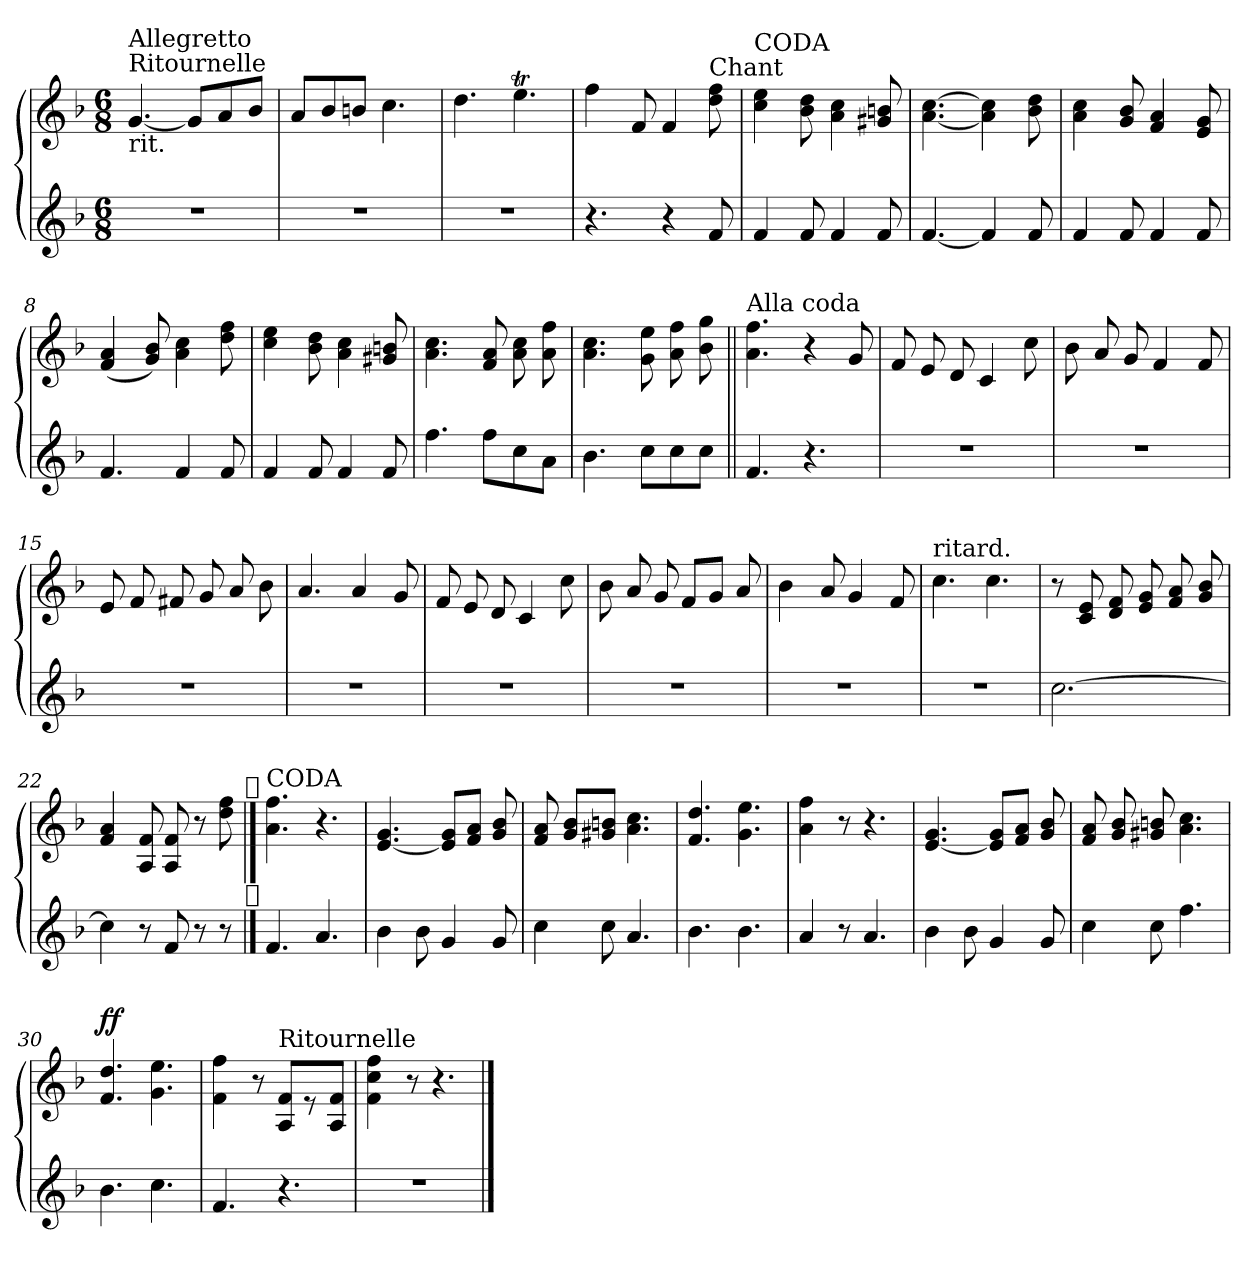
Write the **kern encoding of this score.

**kern	**kern	**dynam
*part2	*part1	*part1
*staff2	*staff1	*staff1
*clefG2	*clefG2	*
*k[b-]	*k[b-]	*
*F:	*F:	*
*M6/8	*M6/8	*
=1	=1	=1
!	!LO:TX:a:t=Ritournelle	!
!	!LO:TX:a:t=Allegretto	!
!	!LO:TX:b:t=rit.	!
!LO:N:vis=2	!	!
2.r	[4.g/	.
.	8g/L]	.
.	8a/	.
.	8b-/J	.
=2	=2	=2
!LO:N:vis=2	!	!
2.r	8a/L	.
.	8b-/	.
.	8bn/J	.
.	4.cc\	.
=3	=3	=3
!LO:N:vis=2	!	!
2.r	4.dd\	.
.	4.eet\	.
=4	=4	=4
4.r	4ff\	.
.	8f/	.
4r	4f/	.
!	!LO:TX:a:t=Chant	!
8f/	8dd\ 8ff\	.
=5	=5	=5
!	!LO:TX:a:t=CODA	!
4f/	4cc\ 4ee\	.
8f/	8b-\ 8dd\	.
4f/	4a\ 4cc\	.
8f/	8g#X/ 8bn/	.
=6	=6	=6
[4.f/	[4.a\ [4.cc\	.
4f/]	4a]\ 4cc]\	.
8f/	8b-\ 8dd\	.
!!LO:LB:g=z
=7	=7	=7
4f/	4a\ 4cc\	.
8f/	8g/ 8b-/	.
4f/	4f/ 4a/	.
8f/	8e/ 8g/	.
=8	=8	=8
4.f/	(<4f/ 4a/	.
.	8g/ 8b-/)	.
4f/	4a\ 4cc\	.
8f/	8dd\ 8ff\	.
=9	=9	=9
4f/	4cc\ 4ee\	.
8f/	8b-\ 8dd\	.
4f/	4a\ 4cc\	.
8f/	8g#X/ 8bn/	.
=10	=10	=10
4.ff\	4.a\ 4.cc\	.
8ff\L	8f/ 8a/	.
8cc\	8a\ 8cc\	.
8a\J	8a\ 8ff\	.
=11	=11	=11
4.b-\	4.a\ 4.cc\	.
8cc\L	8g\ 8ee\	.
8cc\	8a\ 8ff\	.
8cc\J	8b-\ 8gg\	.
=12||	=12||	=12||
!	!LO:TX:a:t=Alla coda	!
4.f/	4.a\ 4.ff\	.
4.r	4r	.
.	8g/	.
=13	=13	=13
!LO:N:vis=2	!	!
2.r	8f/	.
.	8e/	.
.	8d/	.
.	4c/	.
.	8cc\	.
!!LO:LB:g=z
=14	=14	=14
!LO:N:vis=2	!	!
2.r	8b-\	.
.	8a/	.
.	8g/	.
.	4f/	.
.	8f/	.
=15	=15	=15
!LO:N:vis=2	!	!
2.r	8e/	.
.	8f/	.
.	8f#X/	.
.	8g/	.
.	8a/	.
.	8b-\	.
=16	=16	=16
!LO:N:vis=2	!	!
2.r	4.a/	.
.	4a/	.
.	8g/	.
=17	=17	=17
!LO:N:vis=2	!	!
2.r	8f/	.
.	8e/	.
.	8d/	.
.	4c/	.
.	8cc\	.
=18	=18	=18
!LO:N:vis=2	!	!
2.r	8b-\	.
.	8a/	.
.	8g/	.
.	8f/L	.
.	8g/J	.
.	8a/	.
=19	=19	=19
!LO:N:vis=2	!	!
2.r	4b-\	.
.	8a/	.
.	4g/	.
.	8f/	.
!!LO:LB:g=z
=20	=20	=20
!	!LO:TX:a:t=ritard.	!
!LO:N:vis=2	!	!
2.r	4.cc\	.
.	4.cc\	.
=21	=21	=21
[2.cc\	8r	.
.	8c/ 8e/	.
.	8d/ 8f/	.
.	8e/ 8g/	.
.	8f/ 8a/	.
.	8g/ 8b-/	.
=22	=22	=22
4cc\]	4f/ 4a/	.
8r	8A/ 8f/	.
8f/	8A/ 8f/	.
8r	8r	.
8r	8dd\ 8ff\	.
!	!LO:TX:a:t=𝄋	!
!LO:TX:a:t=𝄋	!	!
==23	==23	==23
!	!LO:TX:a:t=CODA	!
4.f/	4.a\ 4.ff\	.
4.a/	4.r	.
=24	=24	=24
4b-\	[4.e/ 4.g/	.
8b-\	.	.
4g/	8e]/ 8g/L	.
.	8f/ 8a/J	.
8g/	8g/ 8b-/	.
=25	=25	=25
4cc\	8f/ 8a/	.
.	8g/ 8b-/L	.
8cc\	8g#X/ 8bn/J	.
4.a/	4.a\ 4.cc\	.
=26	=26	=26
4.b-\	4.f/ 4.dd/	.
4.b-\	4.g\ 4.ee\	.
!!LO:PB:g=z
=27	=27	=27
4a/	4a\ 4ff\	.
8r	8r	.
4.a/	4.r	.
=28	=28	=28
4b-\	[4.e/ 4.g/	.
8b-\	.	.
4g/	8e]/ 8g/L	.
.	8f/ 8a/J	.
8g/	8g/ 8b-/	.
=29	=29	=29
4cc\	8f/ 8a/	.
.	8g/ 8b-/	.
8cc\	8g#X/ 8bn/	.
4.ff\	4.a\ 4.cc\	.
=30	=30	=30
!	!	!LO:DY:a
4.b-\	4.f/ 4.dd/	ff
4.cc\	4.g\ 4.ee\	.
=31	=31	=31
4.f/	4f\ 4ff\	.
.	8r	.
!	!LO:TX:a:t=Ritournelle	!
4.r	8A/ 8f/L	.
.	8r	.
.	8A/ 8f/J	.
=32	=32	=32
!LO:N:vis=2	!	!
2.r	4f\ 4cc\ 4ff\	.
.	8r	.
.	4.r	.
==	==	==
*-	*-	*-
